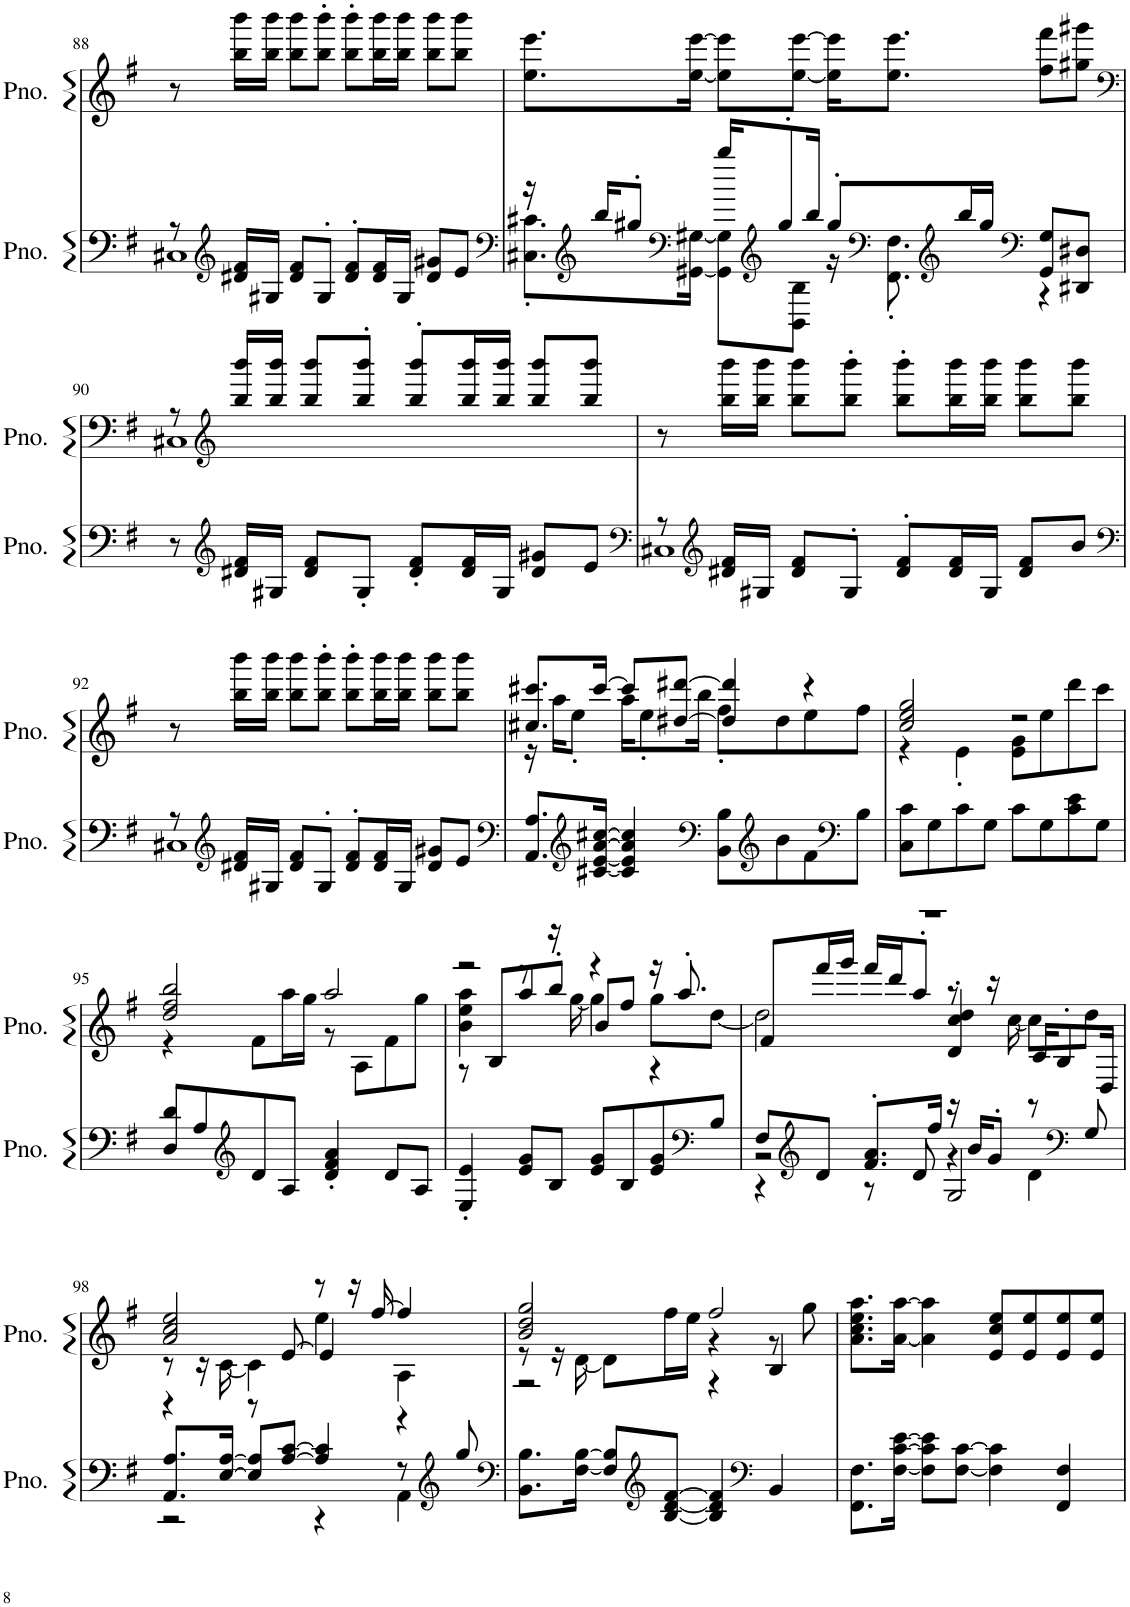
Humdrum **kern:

**kern	**kern
*part2	*part1
*staff2	*staff1
*I"Piano	*I"Piano, Klavier
*I'Pno.	*I'Pno.
!!LO:PB:g=z
*clefF4	*clefG2
*k[f#]	*k[f#]
*M4/4	*M4/4
=88	=88
*^	*
8r	1C#X	8r
*clefG2	*	*
16d#X/ 16f#/LL	.	16bb\ 16bbb\LL
16G#X/JJ	.	16bb\ 16bbb\JJ
8d#/ 8f#/L	.	8bb\ 8bbb\L
8G#'/J	.	8bb\' 8bbb\'J
8d#/' 8f#/'L	.	8bb\' 8bbb\'L
16d#/ 16f#/L	.	16bb\ 16bbb\L
16G#/JJ	.	16bb\ 16bbb\JJ
8d#/ 8g#X/L	.	8bb\ 8bbb\L
8e/J	.	8bb\ 8bbb\J
=89	=89	=89
*clefF4	*	*
16r	8.C#X\' 8.c#X\'L	8.ee\ 8.eee\L
*clefG2	*	*
16bb/KL	.	.
8gg#X'/J	.	.
*clefF4	*	*
.	[16GG#X\ [16G#X\Jk	[16ee\ [16eee\Jk
16bb/KL	8GG#\] 8G#\]L	8ee\] 8eee\]L
*clefG2	*	*
8gg#'/	.	.
.	8BB\ 8B\J	[8ee\ [8eee\J
16bb/Jk	.	.
8gg#'/L	16r	16ee\] 16eee\]KL
*clefF4	*	*
.	8.FF#\' 8.F#\'	8.ee\ 8.eee\J
*clefG2	*	*
16bb/L	.	.
16gg#/JJ	.	.
*clefF4	*	*
8GG#/ 8G#/L	4r	8ff#\ 8fff#\L
8DD#X/ 8D#X/J	.	8gg#X\ 8ggg#X\J
*v	*v	*
!!LO:LB:g=z
=90	=90
*	*clefF4
*	*^
8r	8r	1C#X
*clefG2	*clefG2	*
16d#X/ 16f#/LL	16bb/ 16bbb/LL	.
16G#X/JJ	16bb/ 16bbb/JJ	.
8d#/ 8f#/L	8bb/ 8bbb/L	.
8G#'/J	8bb/' 8bbb/'J	.
8d#/' 8f#/'L	8bb/' 8bbb/'L	.
16d#/ 16f#/L	16bb/ 16bbb/L	.
16G#/JJ	16bb/ 16bbb/JJ	.
8d#/ 8g#X/L	8bb/ 8bbb/L	.
8e/J	8bb/ 8bbb/J	.
*	*v	*v
=91	=91
*clefF4	*
*^	*
8r	1C#X	8r
*clefG2	*	*
16d#X/ 16f#/LL	.	16bb\ 16bbb\LL
16G#X/JJ	.	16bb\ 16bbb\JJ
8d#/ 8f#/L	.	8bb\ 8bbb\L
8G#'/J	.	8bb\' 8bbb\'J
8d#/' 8f#/'L	.	8bb\' 8bbb\'L
16d#/ 16f#/L	.	16bb\ 16bbb\L
16G#/JJ	.	16bb\ 16bbb\JJ
8d#/ 8f#/L	.	8bb\ 8bbb\L
8b/J	.	8bb\ 8bbb\J
!!LO:LB:g=z
=92	=92	=92
*clefF4	*	*
8r	1C#X	8r
*clefG2	*	*
16d#X/ 16f#/LL	.	16bb\ 16bbb\LL
16G#X/JJ	.	16bb\ 16bbb\JJ
8d#/ 8f#/L	.	8bb\ 8bbb\L
8G#'/J	.	8bb\' 8bbb\'J
8d#/' 8f#/'L	.	8bb\' 8bbb\'L
16d#/ 16f#/L	.	16bb\ 16bbb\L
16G#/JJ	.	16bb\ 16bbb\JJ
8d#/ 8g#X/L	.	8bb\ 8bbb\L
8e/J	.	8bb\ 8bbb\J
*v	*v	*
=93	=93
*clefF4	*
*	*^
8.AA/ 8.A/L	8.cc#X/ 8.ccc#X/L	16r
.	.	16aa\KL
.	.	8ee'\J
*clefG2	*	*
[16c#X/ [16e/ [16a/ [16cc#X/Jk	[16ccc#/Jk	.
4c#/] 4e/] 4a/] 4cc#/]	8ccc#/L]	16aa\KL
.	.	8ee'\
.	[8dd#X/ [8ddd#X/J	.
.	.	16bb\Jk
*clefF4	*	*
8BB\ 8B\L	4dd#/] 4ddd#/]	8ff#'\L
*clefG2	*	*
8b\	.	8dd#\
8f#\	4r	8ee\
*clefF4	*	*
8B\J	.	8ff#\J
=94	=94	=94
8C\ 8c\L	2cc/ 2ee/ 2gg/	4r
8G\	.	.
8c\	.	4e'\
8G\J	.	.
8c\L	2r	8e\ 8g\L
8G\	.	8ee\
8c\ 8e\	.	8ddd\
8G\J	.	8ccc\J
!!LO:LB:g=z	!!
=95	=95	=95
8D/ 8d/L	2dd/ 2ff#/ 2bb/	4r
8A/	.	.
*clefG2	*	*
8d/	.	8f#\L
8A/J	.	16aa\L
.	.	16gg\JJ
4d/' 4f#/' 4a/'	2aa/	8r
.	.	8A\L
8d/L	.	8f#\
8A/J	.	8gg\J
=96	=96	=96
*	*	*^
4E/' 4e/'	2r	4b\ 4ee\ 4aa\	8r
.	.	.	8B/L
8e/ 8g/L	.	8r	8aa/
8B/J	.	16r	8bb'/J
.	.	[16gg\	.
8e/ 8g/L	4r	4gg\]	8b/L
8B/	.	.	8ff#/J
8e/ 8g/	16r	8gg\L	4r
.	8.aa'/	.	.
*clefF4	*	*	*
8B/J	.	[8dd\J	.
=97	=97	=97	=97
*^	*	*	*
*	*^	*	*	*
8F#/L	2r	4r	1r	2dd\]	8f#/L
*clefG2	*	*	*	*	*
8d/J	.	.	.	.	16fff#/L
.	.	.	.	.	16ggg/JJ
8.f#/' 8.a/'L	.	8r	.	.	16fff#/LL
.	.	.	.	.	16ddd/J
.	.	8d/	.	.	8aa'/J
16ff#/Jk	.	.	.	.	.
16r	4r	2G/	.	8r	4d/' 4cc/' 4dd/'
16b/KL	.	.	.	.	.
8g'/J	.	.	.	16r	.
.	.	.	.	[16cc\	.
8r	4d\	.	.	8cc\L]	16c/KL
.	.	.	.	.	8B'/
*clefF4	*	*	*	*	*
8G/	.	.	.	8dd\J	.
.	.	.	.	.	16D/Jk
*	*v	*v	*	*	*
!!LO:LB:g=z	!!	!!
=98	=98	=98	=98	=98
8.AA/ 8.A/L	2r	2a/ 2cc/ 2ee/	8r	4r
.	.	.	16r	.
[16E/ [16A/Jk	.	.	[16c\	.
8E/] 8A/]L	.	.	4c\]	8r
[8A/ [8c/J	.	.	.	[8e/
4A/] 4c/]	4r	8r	4ee\	4e/]
.	.	16r	.	.
.	.	[16ff#/	.	.
8r	4AA\	4ff#/]	4A\	4r
*clefG2	*	*	*	*
8gg/	.	.	.	.
*v	*v	*	*	*
=99	=99	=99	=99
*clefF4	*	*	*
8.BB\ 8.B\L	2b/ 2dd/ 2gg/	8r	2r
.	.	16r	.
[16F#\ [16B\Jk	.	[16d\	.
8F#/] 8B/]L	.	8d\L]	.
*clefG2	*	*	*
[8B/ [8d/ [8f#/J	.	16ff#\L	.
.	.	16ee\JJ	.
4B/] 4d/] 4f#/]	2ff#/	4r	4r
*clefF4	*	*	*
4BB/	.	8r	4B/
.	.	8gg\	.
*	*v	*v	*v
=100	=100
8.FF#\ 8.F#\L	8.a\ 8.cc\ 8.ee\ 8.aa\L
[16F#\ [16c\ [16e\Jk	[16a\ [16aa\Jk
8F#\] 8c\] 8e\]L	4a\] 4aa\]
[8F#\ [8c\J	.
4F#\] 4c\]	8e/ 8cc/ 8ee/L
.	8e/ 8ee/
4FF#/ 4F#/	8e/ 8ee/
.	8e/ 8ee/J
=	=
*-	*-
